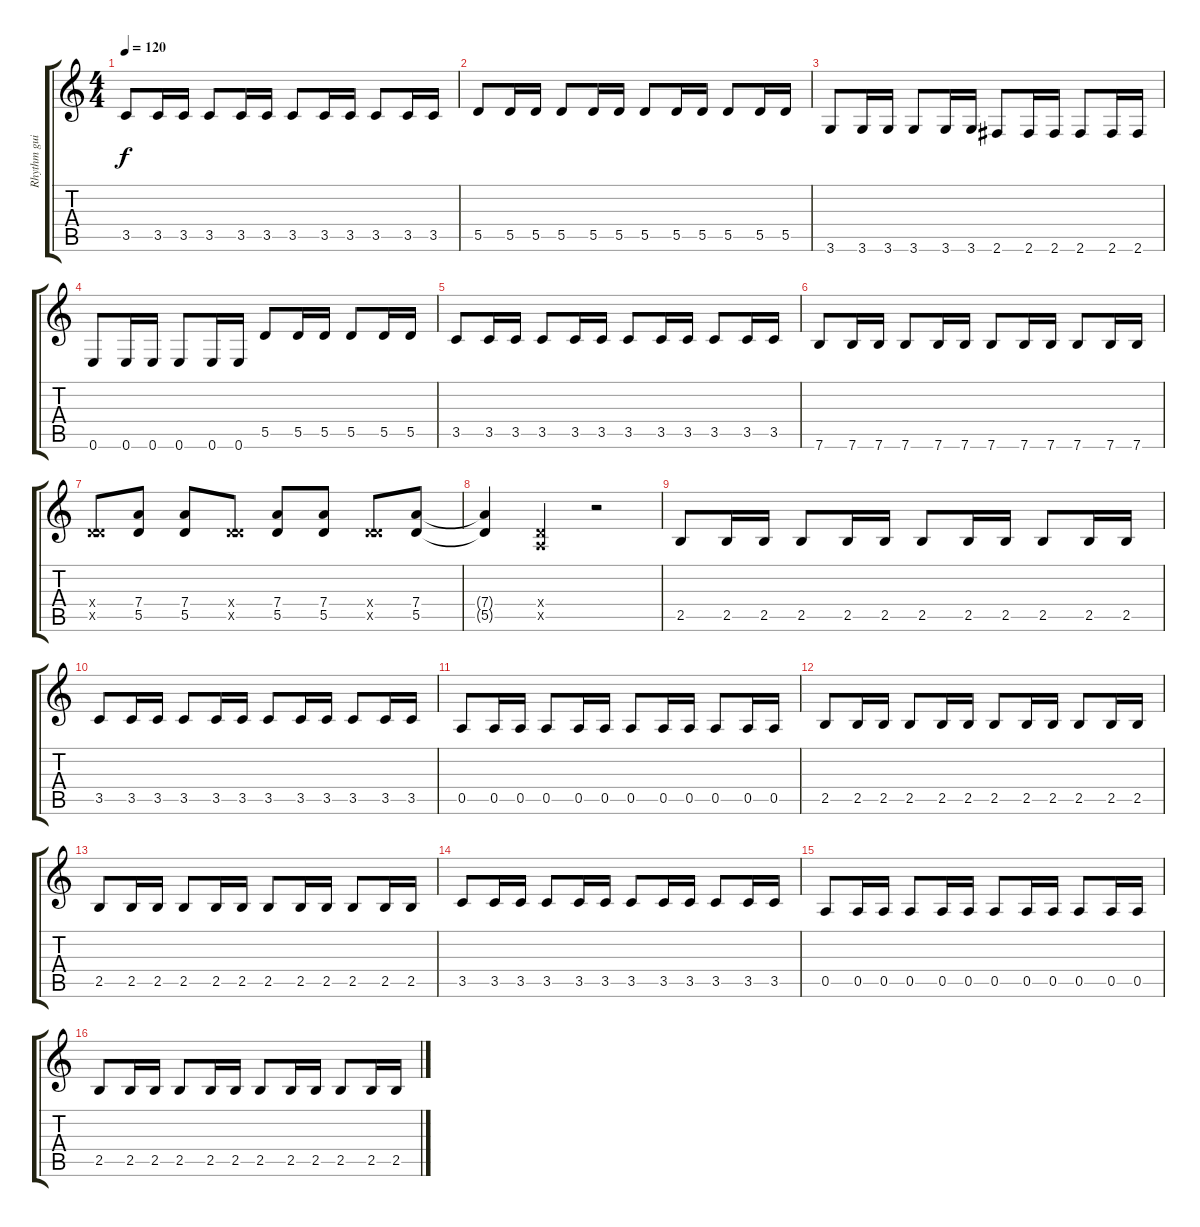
\track ("Rhythm guitar" "Rhythm gui") {instrument overdrivenguitar}
\staff {score tabs}
\tuning (E4 B3 G3 D3 A2 E2) {hide}
\ts (4 4)
\tempo 120
\clef g2
\ks c
3.5.8{dy f} 3.5.16 3.5.16 3.5.8 3.5.16 3.5.16 3.5.8 3.5.16 3.5.16 3.5.8 3.5.16 3.5.16 |
5.5.8 5.5.16 5.5.16 5.5.8 5.5.16 5.5.16 5.5.8 5.5.16 5.5.16 5.5.8 5.5.16 5.5.16 |
3.6.8 3.6.16 3.6.16 3.6.8 3.6.16 3.6.16 2.6.8 2.6.16 2.6.16 2.6.8 2.6.16 2.6.16 |
0.6.8 0.6.16 0.6.16 0.6.8 0.6.16 0.6.16 5.5.8 5.5.16 5.5.16 5.5.8 5.5.16 5.5.16 |
3.5.8 3.5.16 3.5.16 3.5.8 3.5.16 3.5.16 3.5.8 3.5.16 3.5.16 3.5.8 3.5.16 3.5.16 |
7.6.8 7.6.16 7.6.16 7.6.8 7.6.16 7.6.16 7.6.8 7.6.16 7.6.16 7.6.8 7.6.16 7.6.16 |
(0.4{x} 5.5{x}).8 (7.4 5.5).8 (7.4 5.5).8 (0.4{x} 5.5{x}).8 (7.4 5.5).8 (7.4 5.5).8 (0.4{x} 5.5{x}).8 (7.4 5.5).8 |
(7.4{t} 5.5{t}).4 (0.4{x} 0.5{x}).4 r.2 |
2.5.8 2.5.16 2.5.16 2.5.8 2.5.16 2.5.16 2.5.8 2.5.16 2.5.16 2.5.8 2.5.16 2.5.16 |
3.5.8 3.5.16 3.5.16 3.5.8 3.5.16 3.5.16 3.5.8 3.5.16 3.5.16 3.5.8 3.5.16 3.5.16 |
0.5.8 0.5.16 0.5.16 0.5.8 0.5.16 0.5.16 0.5.8 0.5.16 0.5.16 0.5.8 0.5.16 0.5.16 |
2.5.8 2.5.16 2.5.16 2.5.8 2.5.16 2.5.16 2.5.8 2.5.16 2.5.16 2.5.8 2.5.16 2.5.16 |
2.5.8 2.5.16 2.5.16 2.5.8 2.5.16 2.5.16 2.5.8 2.5.16 2.5.16 2.5.8 2.5.16 2.5.16 |
3.5.8 3.5.16 3.5.16 3.5.8 3.5.16 3.5.16 3.5.8 3.5.16 3.5.16 3.5.8 3.5.16 3.5.16 |
0.5.8 0.5.16 0.5.16 0.5.8 0.5.16 0.5.16 0.5.8 0.5.16 0.5.16 0.5.8 0.5.16 0.5.16 |
2.5.8 2.5.16 2.5.16 2.5.8 2.5.16 2.5.16 2.5.8 2.5.16 2.5.16 2.5.8 2.5.16 2.5.16
